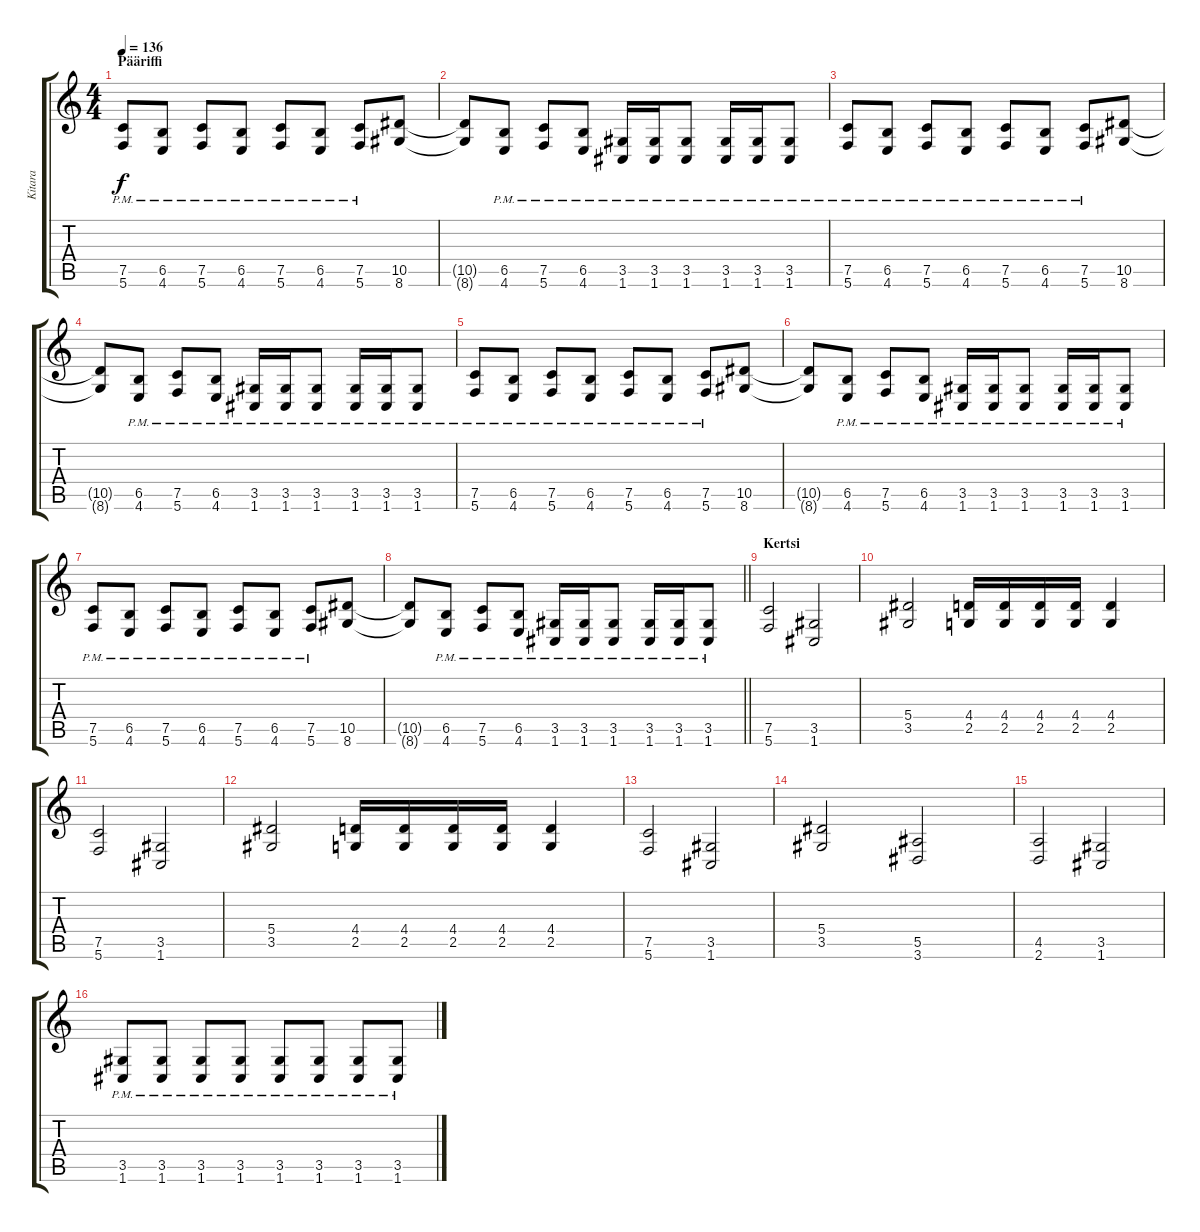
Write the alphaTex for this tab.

\track ("Kitara" "Kitara") {instrument distortionguitar}
\staff {score tabs}
\tuning (C4 G3 Eb3 Bb2 F2 C2) {hide}
\ts (4 4)
\section ("" "Pääriffi")
\tempo 136
\clef g2
\ks c
(7.5{pm} 5.6{pm}).8{dy f} (6.5{pm} 4.6{pm}).8 (7.5{pm} 5.6{pm}).8 (6.5{pm} 4.6{pm}).8 (7.5{pm} 5.6{pm}).8 (6.5{pm} 4.6{pm}).8 (7.5{pm} 5.6{pm}).8 (10.5 8.6).8 |
(10.5{t} 8.6{t}).8 (6.5{pm} 4.6{pm}).8 (7.5{pm} 5.6{pm}).8 (6.5{pm} 4.6{pm}).8 (3.5{pm} 1.6{pm}).16 (3.5{pm} 1.6{pm}).16 (3.5{pm} 1.6{pm}).8 (3.5{pm} 1.6{pm}).16 (3.5{pm} 1.6{pm}).16 (3.5{pm} 1.6{pm}).8 |
(7.5{pm} 5.6{pm}).8 (6.5{pm} 4.6{pm}).8 (7.5{pm} 5.6{pm}).8 (6.5{pm} 4.6{pm}).8 (7.5{pm} 5.6{pm}).8 (6.5{pm} 4.6{pm}).8 (7.5{pm} 5.6{pm}).8 (10.5 8.6).8 |
(10.5{t} 8.6{t}).8 (6.5{pm} 4.6{pm}).8 (7.5{pm} 5.6{pm}).8 (6.5{pm} 4.6{pm}).8 (3.5{pm} 1.6{pm}).16 (3.5{pm} 1.6{pm}).16 (3.5{pm} 1.6{pm}).8 (3.5{pm} 1.6{pm}).16 (3.5{pm} 1.6{pm}).16 (3.5{pm} 1.6{pm}).8 |
(7.5{pm} 5.6{pm}).8 (6.5{pm} 4.6{pm}).8 (7.5{pm} 5.6{pm}).8 (6.5{pm} 4.6{pm}).8 (7.5{pm} 5.6{pm}).8 (6.5{pm} 4.6{pm}).8 (7.5{pm} 5.6{pm}).8 (10.5 8.6).8 |
(10.5{t} 8.6{t}).8 (6.5{pm} 4.6{pm}).8 (7.5{pm} 5.6{pm}).8 (6.5{pm} 4.6{pm}).8 (3.5{pm} 1.6{pm}).16 (3.5{pm} 1.6{pm}).16 (3.5{pm} 1.6{pm}).8 (3.5{pm} 1.6{pm}).16 (3.5{pm} 1.6{pm}).16 (3.5{pm} 1.6{pm}).8 |
(7.5{pm} 5.6{pm}).8 (6.5{pm} 4.6{pm}).8 (7.5{pm} 5.6{pm}).8 (6.5{pm} 4.6{pm}).8 (7.5{pm} 5.6{pm}).8 (6.5{pm} 4.6{pm}).8 (7.5{pm} 5.6{pm}).8 (10.5 8.6).8 |
\barLineRight lightlight
(10.5{t} 8.6{t}).8 (6.5{pm} 4.6{pm}).8 (7.5{pm} 5.6{pm}).8 (6.5{pm} 4.6{pm}).8 (3.5{pm} 1.6{pm}).16 (3.5{pm} 1.6{pm}).16 (3.5{pm} 1.6{pm}).8 (3.5{pm} 1.6{pm}).16 (3.5{pm} 1.6{pm}).16 (3.5{pm} 1.6{pm}).8 |
\section ("" "Kertsi")
(7.5 5.6).2 (3.5 1.6).2 |
(5.4 3.5).2 (4.4 2.5).16 (4.4 2.5).16 (4.4 2.5).16 (4.4 2.5).16 (4.4 2.5).4 |
(7.5 5.6).2 (3.5 1.6).2 |
(5.4 3.5).2 (4.4 2.5).16 (4.4 2.5).16 (4.4 2.5).16 (4.4 2.5).16 (4.4 2.5).4 |
(7.5 5.6).2 (3.5 1.6).2 |
(5.4 3.5).2 (5.5 3.6).2 |
(4.5 2.6).2 (3.5 1.6).2 |
(3.5{pm} 1.6{pm}).8 (3.5{pm} 1.6{pm}).8 (3.5{pm} 1.6{pm}).8 (3.5{pm} 1.6{pm}).8 (3.5{pm} 1.6{pm}).8 (3.5{pm} 1.6{pm}).8 (3.5{pm} 1.6{pm}).8 (3.5{pm} 1.6{pm}).8
